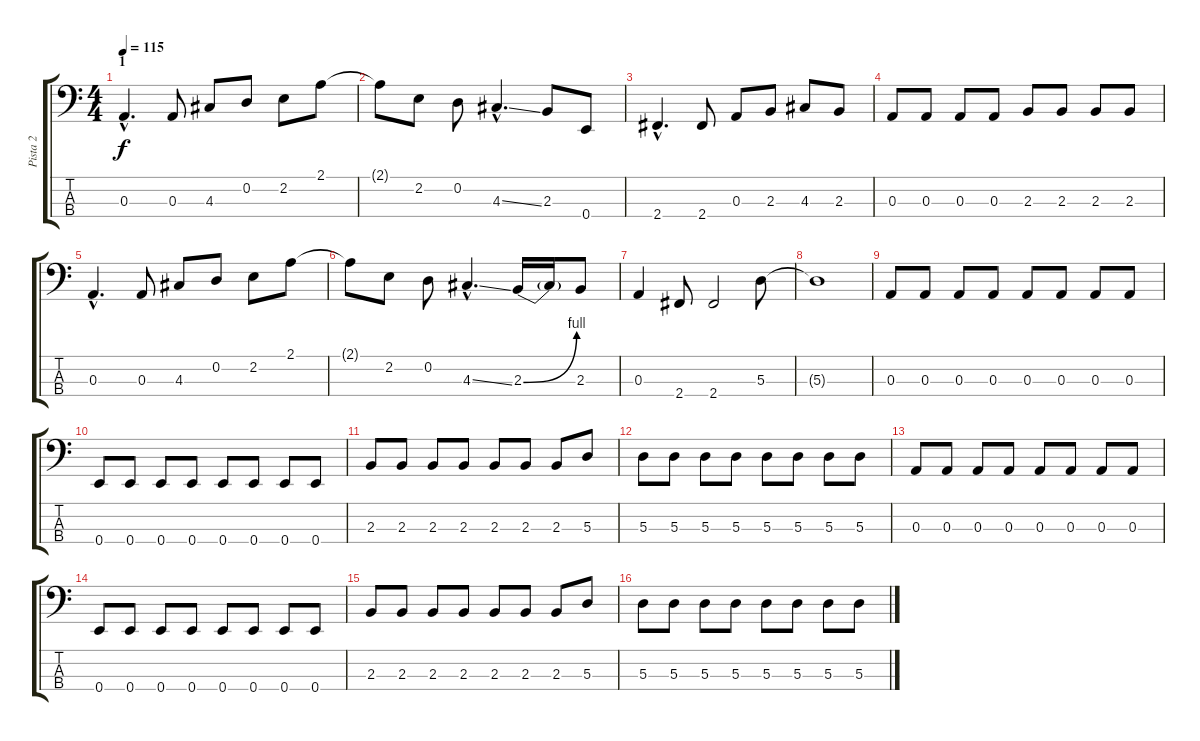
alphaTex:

\track ("Pista 2" "Pista 2") {instrument electricbassfinger}
\staff {score tabs}
\tuning (G2 D2 A1 E1) {hide}
\ts (4 4)
\section ("" "1")
\tempo 115
\clef f4
\ks c
0.3{hac}.4{d dy f} 0.3.8 4.3.8 0.2.8 2.2.8 2.1.8 |
2.1{t}.8 2.2.8 0.2.8 4.3{ss hac}.4{d} 2.3.8 0.4.8 |
2.4{hac}.4{d} 2.4.8 0.3.8 2.3.8 4.3.8 2.3.8 |
0.3.8 0.3.8 0.3.8 0.3.8 2.3.8 2.3.8 2.3.8 2.3.8 |
0.3{hac}.4{d} 0.3.8 4.3.8 0.2.8 2.2.8 2.1.8 |
2.1{t}.8 2.2.8 0.2.8 4.3{ss hac}.4{d} 2.3{be (bend 0 0 60 4)}.16 2.3{t}.16 2.3.8 |
0.3.4 2.4.8 2.4.2 5.3.8 |
5.3{t}.1 |
0.3.8 0.3.8 0.3.8 0.3.8 0.3.8 0.3.8 0.3.8 0.3.8 |
0.4.8 0.4.8 0.4.8 0.4.8 0.4.8 0.4.8 0.4.8 0.4.8 |
2.3.8 2.3.8 2.3.8 2.3.8 2.3.8 2.3.8 2.3.8 5.3.8 |
5.3.8 5.3.8 5.3.8 5.3.8 5.3.8 5.3.8 5.3.8 5.3.8 |
0.3.8 0.3.8 0.3.8 0.3.8 0.3.8 0.3.8 0.3.8 0.3.8 |
0.4.8 0.4.8 0.4.8 0.4.8 0.4.8 0.4.8 0.4.8 0.4.8 |
2.3.8 2.3.8 2.3.8 2.3.8 2.3.8 2.3.8 2.3.8 5.3.8 |
5.3.8 5.3.8 5.3.8 5.3.8 5.3.8 5.3.8 5.3.8 5.3.8
